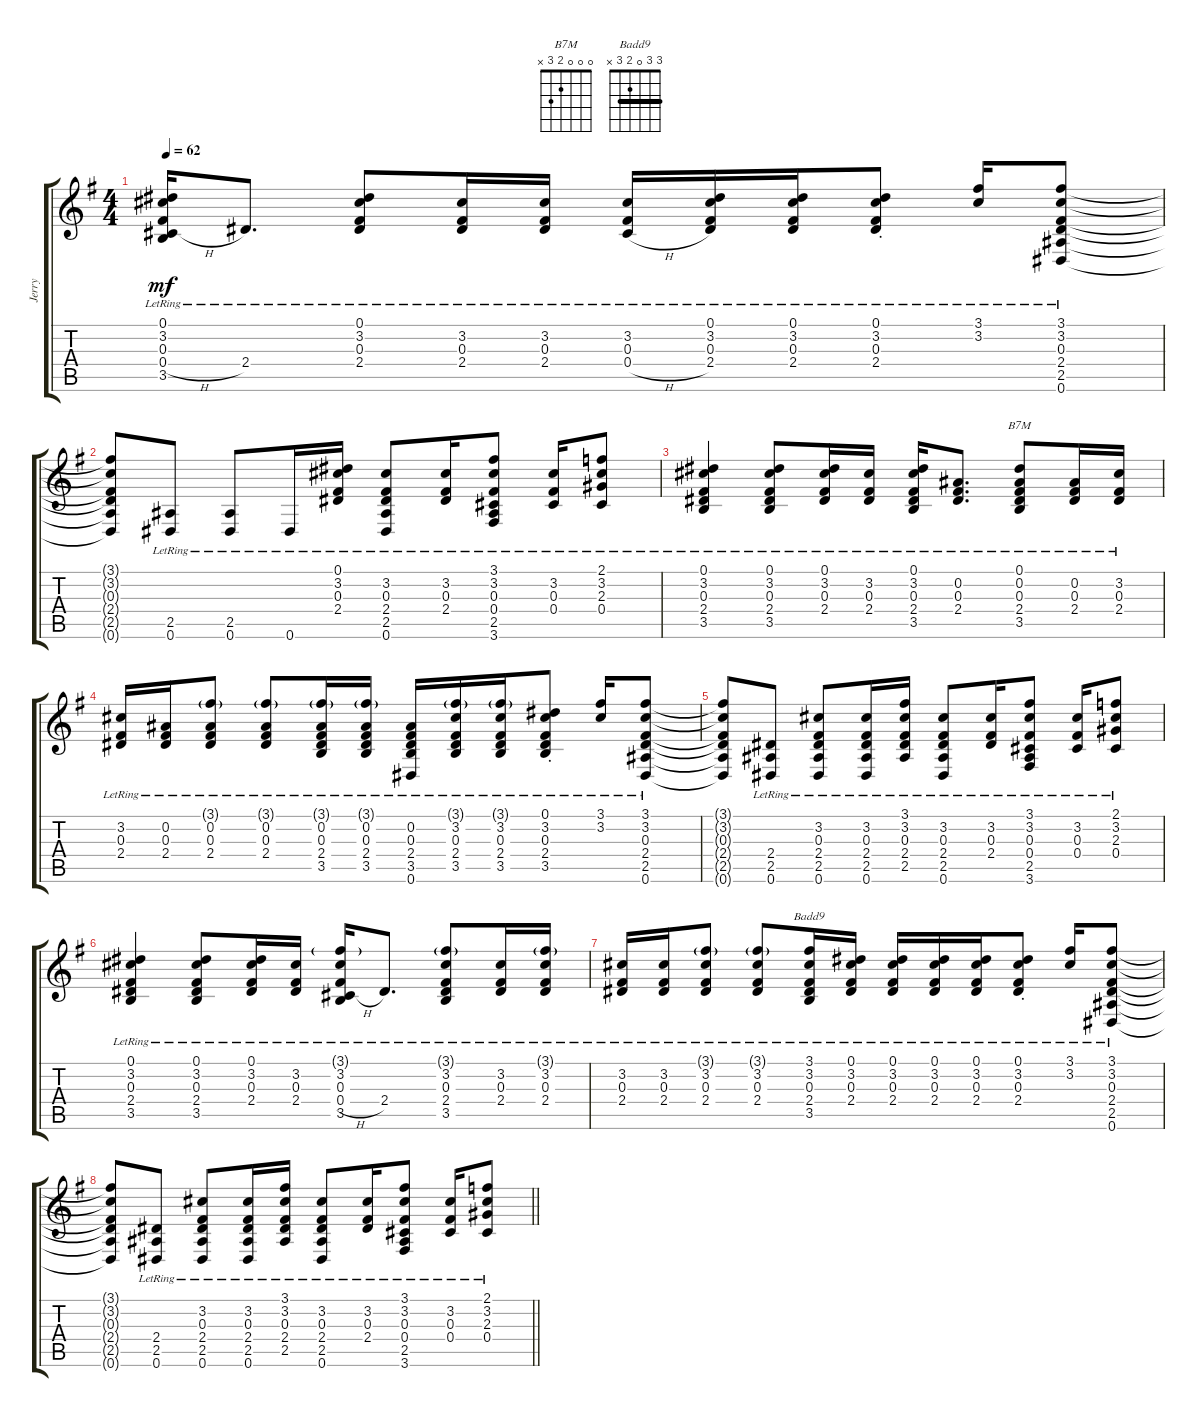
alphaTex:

\track ("Jerry" "Jerry") {instrument acousticguitarsteel}
\staff {score tabs}
\tuning (Eb4 Bb3 Gb3 Db3 Ab2 Eb2) {hide}
\chord ("B7M" 0 0 0 2 3 x)
\chord ("Badd9" 3 3 0 2 3 x) {barre 3}
\ts (4 4)
\tempo 62
\clef g2
\ks eminor
(0.1{lr} 3.2{lr} 0.3{lr} 0.4{h lr} 3.5{lr}).16{dy mf} 2.4{lr}.8{d} (0.1{lr} 3.2{lr} 0.3{lr} 2.4{lr}).8 (3.2{lr} 0.3{lr} 2.4{lr}).16 (3.2{lr} 0.3{lr} 2.4{lr}).16 (3.2{lr} 0.3{lr} 0.4{h lr}).16 (0.1{lr} 3.2{lr} 0.3{lr} 2.4{lr}).16 (0.1{lr} 3.2{lr} 0.3{lr} 2.4{lr}).16 (0.1{st lr} 3.2{st lr} 0.3{st lr} 2.4{st lr}).8 (3.1{lr} 3.2{lr}).16 (3.1{lr} 3.2{lr} 0.3{lr} 2.4{lr} 2.5{lr} 0.6{lr}).8 |
(3.1{t} 3.2{t} 0.3{t} 2.4{t} 2.5{t} 0.6{t}).8 (2.5{lr} 0.6{lr}).8 (2.5{lr} 0.6{lr}).8 0.6{lr}.16 (0.1{lr} 3.2{lr} 0.3{lr} 2.4{lr}).16 (3.2{lr} 0.3{lr} 2.4{lr} 2.5{lr} 0.6{lr}).8 (3.2{lr} 0.3{lr} 2.4{lr}).16 (3.1{lr} 3.2{lr} 0.3{lr} 0.4{lr} 2.5{lr} 3.6{lr}).8 (3.2{lr} 0.3{lr} 0.4{lr}).16 (2.1{lr} 3.2{lr} 2.3{lr} 0.4{lr}).8 |
(0.1{lr} 3.2{lr} 0.3{lr} 2.4{lr} 3.5{lr}).4 (0.1{lr} 3.2{lr} 0.3{lr} 2.4{lr} 3.5{lr}).8 (0.1{lr} 3.2{lr} 0.3{lr} 2.4{lr}).16 (3.2{lr} 0.3{lr} 2.4{lr}).16 (0.1{lr} 3.2{lr} 0.3{lr} 2.4{lr} 3.5{lr}).16 (0.2{lr} 0.3{lr} 2.4{lr}).8{d} (0.1{lr} 0.2{lr} 0.3{lr} 2.4{lr} 3.5{lr}).8{ch "B7M"} (0.2{lr} 0.3{lr} 2.4{lr}).16 (3.2{lr} 0.3{lr} 2.4{lr}).16 |
(3.2{lr} 0.3{lr} 2.4{lr}).16 (0.2{lr} 0.3{lr} 2.4{lr}).16 (3.1{g lr} 0.2{lr} 0.3{lr} 2.4{lr}).8 (3.1{g lr} 0.2{lr} 0.3{lr} 2.4{lr}).8 (3.1{g lr} 0.2{lr} 0.3{lr} 2.4{lr} 3.5{lr}).16 (3.1{g lr} 0.2{lr} 0.3{lr} 2.4{lr} 3.5{lr}).16 (0.2{lr} 0.3{lr} 2.4{lr} 3.5{lr} 0.6{lr}).16 (3.1{g lr} 3.2{lr} 0.3{lr} 2.4{lr} 3.5{lr}).16 (3.1{g lr} 3.2{lr} 0.3{lr} 2.4{lr} 3.5{lr}).16 (0.1{st lr} 3.2{st lr} 0.3{st lr} 2.4{st lr} 3.5{lr}).8 (3.1{lr} 3.2{lr}).16 (3.1{lr} 3.2{lr} 0.3{lr} 2.4{lr} 2.5{lr} 0.6{lr}).8 |
(3.1{t} 3.2{t} 0.3{t} 2.4{t} 2.5{t} 0.6{t}).8 (2.4{lr} 2.5{lr} 0.6{lr}).8 (3.2{lr} 0.3{lr} 2.4{lr} 2.5{lr} 0.6{lr}).8 (3.2{lr} 0.3{lr} 2.4{lr} 2.5{lr} 0.6{lr}).16 (3.1{lr} 3.2{lr} 0.3{lr} 2.4{lr} 2.5{lr}).16 (3.2{lr} 0.3{lr} 2.4{lr} 2.5{lr} 0.6{lr}).8 (3.2{lr} 0.3{lr} 2.4{lr}).16 (3.1{lr} 3.2{lr} 0.3{lr} 0.4{lr} 2.5{lr} 3.6{lr}).8 (3.2{lr} 0.3{lr} 0.4{lr}).16 (2.1{lr} 3.2{lr} 2.3{lr} 0.4{lr}).8 |
(0.1{lr} 3.2{lr} 0.3{lr} 2.4{lr} 3.5{lr}).4 (0.1{lr} 3.2{lr} 0.3{lr} 2.4{lr} 3.5{lr}).8 (0.1{lr} 3.2{lr} 0.3{lr} 2.4{lr}).16 (3.2{lr} 0.3{lr} 2.4{lr}).16 (3.1{g lr} 3.2{lr} 0.3{lr} 0.4{h lr} 3.5{lr}).16 2.4{lr}.8{d} (3.1{g lr} 3.2{lr} 0.3{lr} 2.4{lr} 3.5{lr}).8 (3.2{lr} 0.3{lr} 2.4{lr}).16 (3.1{g lr} 3.2{lr} 0.3{lr} 2.4{lr}).16 |
(3.2{lr} 0.3{lr} 2.4{lr}).16 (3.2{lr} 0.3{lr} 2.4{lr}).16 (3.1{g lr} 3.2{lr} 0.3{lr} 2.4{lr}).8 (3.1{g lr} 3.2{lr} 0.3{lr} 2.4{lr}).8 (3.1{lr} 3.2{lr} 0.3{lr} 2.4{lr} 3.5{lr}).16{ch "Badd9"} (0.1{lr} 3.2{lr} 0.3{lr} 2.4{lr}).16 (0.1{lr} 3.2{lr} 0.3{lr} 2.4{lr}).16 (0.1{lr} 3.2{lr} 0.3{lr} 2.4{lr}).16 (0.1{lr} 3.2{lr} 0.3{lr} 2.4{lr}).16 (0.1{st lr} 3.2{st lr} 0.3{st lr} 2.4{st lr}).8 (3.1{lr} 3.2{lr}).16 (3.1{lr} 3.2{lr} 0.3{lr} 2.4{lr} 2.5{lr} 0.6{lr}).8 |
\barLineRight lightlight
(3.1{t} 3.2{t} 0.3{t} 2.4{t} 2.5{t} 0.6{t}).8 (2.4{lr} 2.5{lr} 0.6{lr}).8 (3.2{lr} 0.3{lr} 2.4{lr} 2.5{lr} 0.6{lr}).8 (3.2{lr} 0.3{lr} 2.4{lr} 2.5{lr} 0.6{lr}).16 (3.1{lr} 3.2{lr} 0.3{lr} 2.4{lr} 2.5{lr}).16 (3.2{lr} 0.3{lr} 2.4{lr} 2.5{lr} 0.6{lr}).8 (3.2{lr} 0.3{lr} 2.4{lr}).16 (3.1{lr} 3.2{lr} 0.3{lr} 0.4{lr} 2.5{lr} 3.6{lr}).8 (3.2{lr} 0.3{lr} 0.4{lr}).16 (2.1{lr} 3.2{lr} 2.3{lr} 0.4{lr}).8
